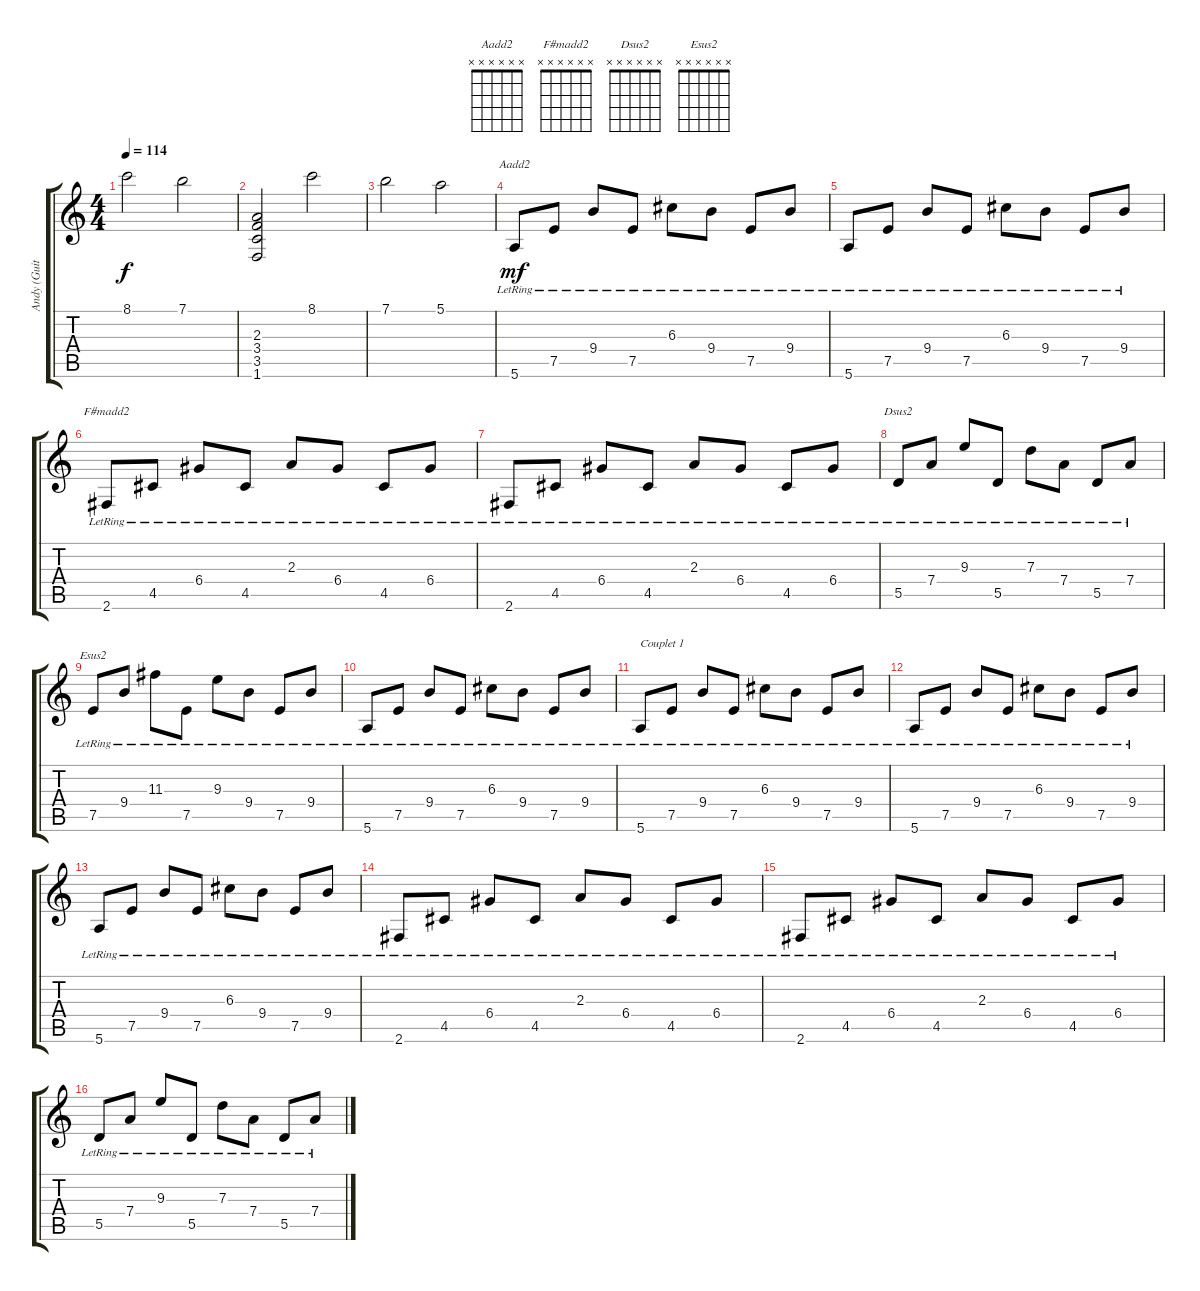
\track ("Andy (Guitar1)" "Andy (Guit") {instrument electricguitarclean}
\staff {score tabs}
\tuning (E4 B3 G3 D3 A2 E2) {hide}
\chord ("Aadd2" x x x x x x)
\chord ("F#madd2" x x x x x x)
\chord ("Dsus2" x x x x x x)
\chord ("Esus2" x x x x x x)
\ts (4 4)
\tempo 114
\clef g2
\ks c
8.1.2{dy f} 7.1.2 |
(2.3 3.4 3.5 1.6).2 8.1.2 |
7.1.2 5.1.2 |
5.6{lr}.8{ch "Aadd2" dy mf volume 16} 7.5{lr}.8{beam split} 9.4{lr}.8 7.5{lr}.8 6.3{lr}.8 9.4{lr}.8{beam split} 7.5{lr}.8 9.4{lr}.8 |
5.6{lr}.8 7.5{lr}.8{beam split} 9.4{lr}.8 7.5{lr}.8 6.3{lr}.8 9.4{lr}.8{beam split} 7.5{lr}.8 9.4{lr}.8 |
2.6{lr}.8{ch "F#madd2"} 4.5{lr}.8{beam split} 6.4{lr}.8 4.5{lr}.8 2.3{lr}.8 6.4{lr}.8{beam split} 4.5{lr}.8 6.4{lr}.8 |
2.6{lr}.8 4.5{lr}.8{beam split} 6.4{lr}.8 4.5{lr}.8 2.3{lr}.8 6.4{lr}.8{beam split} 4.5{lr}.8 6.4{lr}.8 |
5.5{lr}.8{ch "Dsus2"} 7.4{lr}.8 9.3{lr}.8 5.5{lr}.8 7.3{lr}.8 7.4{lr}.8 5.5{lr}.8 7.4{lr}.8 |
7.5{lr}.8{ch "Esus2"} 9.4{lr}.8 11.3{lr}.8 7.5{lr}.8 9.3{lr}.8 9.4{lr}.8 7.5{lr}.8 9.4{lr}.8 |
5.6{lr}.8 7.5{lr}.8{beam split} 9.4{lr}.8 7.5{lr}.8 6.3{lr}.8 9.4{lr}.8{beam split} 7.5{lr}.8 9.4{lr}.8 |
5.6{lr}.8{txt "Couplet 1"} 7.5{lr}.8{beam split} 9.4{lr}.8 7.5{lr}.8 6.3{lr}.8 9.4{lr}.8{beam split} 7.5{lr}.8 9.4{lr}.8 |
5.6{lr}.8{volume 16} 7.5{lr}.8{beam split} 9.4{lr}.8 7.5{lr}.8 6.3{lr}.8 9.4{lr}.8{beam split} 7.5{lr}.8 9.4{lr}.8 |
5.6{lr}.8 7.5{lr}.8{beam split} 9.4{lr}.8 7.5{lr}.8 6.3{lr}.8 9.4{lr}.8{beam split} 7.5{lr}.8 9.4{lr}.8 |
2.6{lr}.8 4.5{lr}.8{beam split} 6.4{lr}.8 4.5{lr}.8 2.3{lr}.8 6.4{lr}.8{beam split} 4.5{lr}.8 6.4{lr}.8 |
2.6{lr}.8 4.5{lr}.8{beam split} 6.4{lr}.8 4.5{lr}.8 2.3{lr}.8 6.4{lr}.8{beam split} 4.5{lr}.8 6.4{lr}.8 |
5.5{lr}.8 7.4{lr}.8 9.3{lr}.8 5.5{lr}.8 7.3{lr}.8 7.4{lr}.8 5.5{lr}.8 7.4{lr}.8
